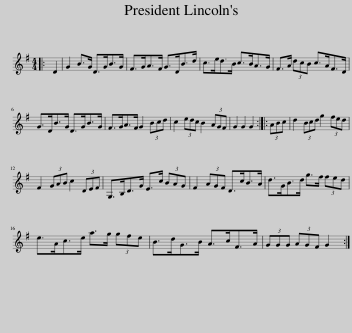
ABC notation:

X:1
L:1/8
M:4/4
I:linebreak $
K:G
V:1 treble
V:1
|: D2 | G2 B>G D>GB>G | F>GA>F G>DB>d | c>ed>B c>BA>G | F>A (3dcB c>AF>D |$ %5
 G>DB>G D>GB>G | F>GA>F G2 (3Bcd | c2 (3edc B2 (3AGF | G2 G2 G2 :: (3ABc | %10
 d2 (3Bcd g2 (3fed |$ F2 (3GAB c2 (3DEF | G,>B,D>G E>c (3BAG | F2 (3AGF D>cB>A | d>GB>d g>f (3fed |$ %15
 e>Ac>e a>g (3gfe | B>dG>B A>cF>A | (3GGG (3AGF G2 :| %18
